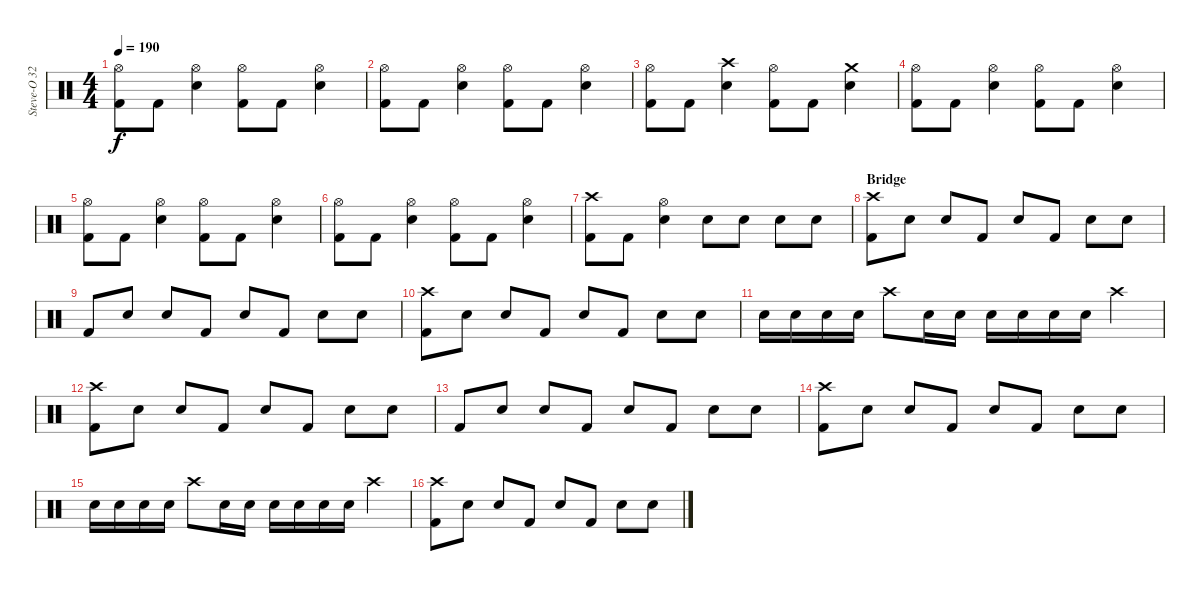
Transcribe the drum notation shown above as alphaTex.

\track ("Steve-O 32" "Steve-O 32") {instrument percussion}
\staff {score}
\articulation defaults
\ts (4 4)
\tempo 190
\clef neutral
\ks c
("Hi-Hat (open)" "Kick (hit) 2").8{dy f} "Kick (hit) 2".8 ("Hi-Hat (open)" "Electric Snare (hit)").4 ("Hi-Hat (open)" "Kick (hit) 2").8 "Kick (hit) 2".8 ("Hi-Hat (open)" "Electric Snare (hit)").4 |
("Hi-Hat (open)" "Kick (hit) 2").8 "Kick (hit) 2".8 ("Hi-Hat (open)" "Electric Snare (hit)").4 ("Hi-Hat (open)" "Kick (hit) 2").8 "Kick (hit) 2".8 ("Hi-Hat (open)" "Electric Snare (hit)").4 |
("Hi-Hat (open)" "Kick (hit) 2").8 "Kick (hit) 2".8 ("Crash high (hit)" "Electric Snare (hit)").4 ("Hi-Hat (open)" "Kick (hit) 2").8 "Kick (hit) 2".8 ("Crash medium (hit)" "Electric Snare (hit)").4 |
("Hi-Hat (open)" "Kick (hit) 2").8 "Kick (hit) 2".8 ("Hi-Hat (open)" "Electric Snare (hit)").4 ("Hi-Hat (open)" "Kick (hit) 2").8 "Kick (hit) 2".8 ("Hi-Hat (open)" "Electric Snare (hit)").4 |
("Hi-Hat (open)" "Kick (hit) 2").8 "Kick (hit) 2".8 ("Hi-Hat (open)" "Electric Snare (hit)").4 ("Hi-Hat (open)" "Kick (hit) 2").8 "Kick (hit) 2".8 ("Hi-Hat (open)" "Electric Snare (hit)").4 |
("Hi-Hat (open)" "Kick (hit) 2").8 "Kick (hit) 2".8 ("Hi-Hat (open)" "Electric Snare (hit)").4 ("Hi-Hat (open)" "Kick (hit) 2").8 "Kick (hit) 2".8 ("Hi-Hat (open)" "Electric Snare (hit)").4 |
("Crash high (hit)" "Kick (hit) 2").8 "Kick (hit) 2".8 ("Hi-Hat (open)" "Electric Snare (hit)").4 "Electric Snare (hit)".8 "Electric Snare (hit)".8 "Electric Snare (hit)".8 "Electric Snare (hit)".8 |
\section ("" "Bridge")
("Crash high (hit)" "Kick (hit) 2").8 "Electric Snare (hit)".8 "Electric Snare (hit)".8 "Kick (hit) 2".8 "Electric Snare (hit)".8 "Kick (hit) 2".8 "Electric Snare (hit)".8 "Electric Snare (hit)".8 |
"Kick (hit) 2".8 "Electric Snare (hit)".8 "Electric Snare (hit)".8 "Kick (hit) 2".8 "Electric Snare (hit)".8 "Kick (hit) 2".8 "Electric Snare (hit)".8 "Electric Snare (hit)".8 |
("Crash high (hit)" "Kick (hit) 2").8 "Electric Snare (hit)".8 "Electric Snare (hit)".8 "Kick (hit) 2".8 "Electric Snare (hit)".8 "Kick (hit) 2".8 "Electric Snare (hit)".8 "Electric Snare (hit)".8 |
"Electric Snare (hit)".16 "Electric Snare (hit)".16 "Electric Snare (hit)".16 "Electric Snare (hit)".16 "Crash high (hit)".8 "Electric Snare (hit)".16 "Electric Snare (hit)".16 "Electric Snare (hit)".16 "Electric Snare (hit)".16 "Electric Snare (hit)".16 "Electric Snare (hit)".16 "Crash high (hit)".4 |
("Crash high (hit)" "Kick (hit) 2").8 "Electric Snare (hit)".8 "Electric Snare (hit)".8 "Kick (hit) 2".8 "Electric Snare (hit)".8 "Kick (hit) 2".8 "Electric Snare (hit)".8 "Electric Snare (hit)".8 |
"Kick (hit) 2".8 "Electric Snare (hit)".8 "Electric Snare (hit)".8 "Kick (hit) 2".8 "Electric Snare (hit)".8 "Kick (hit) 2".8 "Electric Snare (hit)".8 "Electric Snare (hit)".8 |
("Crash high (hit)" "Kick (hit) 2").8 "Electric Snare (hit)".8 "Electric Snare (hit)".8 "Kick (hit) 2".8 "Electric Snare (hit)".8 "Kick (hit) 2".8 "Electric Snare (hit)".8 "Electric Snare (hit)".8 |
"Electric Snare (hit)".16 "Electric Snare (hit)".16 "Electric Snare (hit)".16 "Electric Snare (hit)".16 "Crash high (hit)".8 "Electric Snare (hit)".16 "Electric Snare (hit)".16 "Electric Snare (hit)".16 "Electric Snare (hit)".16 "Electric Snare (hit)".16 "Electric Snare (hit)".16 "Crash high (hit)".4 |
("Crash high (hit)" "Kick (hit) 2").8 "Electric Snare (hit)".8 "Electric Snare (hit)".8 "Kick (hit) 2".8 "Electric Snare (hit)".8 "Kick (hit) 2".8 "Electric Snare (hit)".8 "Electric Snare (hit)".8
